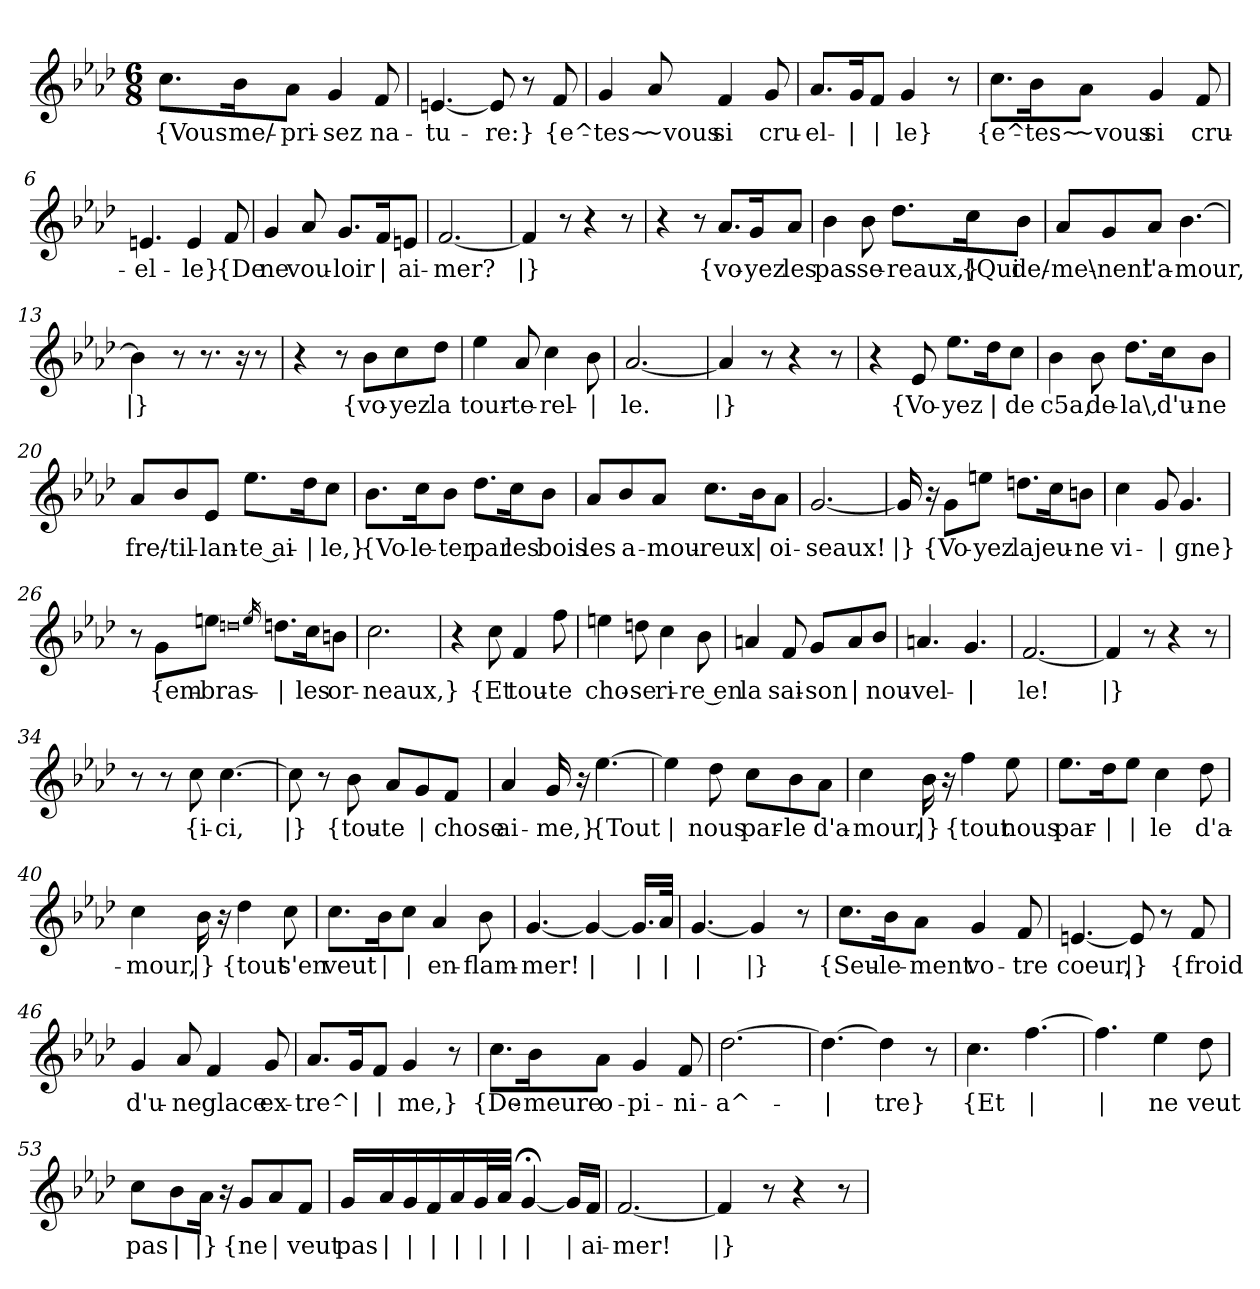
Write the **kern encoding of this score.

**kern	**text
*part1	*part1
*staff1	*staff1
*clefG2	*
*k[b-e-a-d-]	*
*M6/8	*
=1	=1
!	!LO:LY:b
8.cc\L	{Vous
!	!LO:LY:b
16b-\K	me/-
!	!LO:LY:b
8a-\J	-pri-
!	!LO:LY:b
4g/	-sez
!	!LO:LY:b
8f/	na-
=2	=2
!	!LO:LY:b
[4.en/	-tu-
!	!LO:LY:b
8e/]	-re:}
8r	.
!	!LO:LY:b
8f/	{e^-
=3	=3
!	!LO:LY:b
4g/	-tes~
!	!LO:LY:b
8a-/	~vous
!	!LO:LY:b
4f/	si
!	!LO:LY:b
8g/	cru-
=4	=4
!	!LO:LY:b
8.a-/L	-el-
!	!LO:LY:b
16g/K	|
!	!LO:LY:b
8f/J	|
!	!LO:LY:b
4g/	-le}
8r	.
=5	=5
!	!LO:LY:b
8.cc\L	{e^-
!	!LO:LY:b
16b-\K	-tes~
!	!LO:LY:b
8a-\J	~vous
!	!LO:LY:b
4g/	si
!	!LO:LY:b
8f/	cru-
!!LO:LB:g=z
=6	=6
!	!LO:LY:b
4.en/	-el-
!	!LO:LY:b
4e/	-le}
!	!LO:LY:b
8f/	{De
=7	=7
!	!LO:LY:b
4g/	ne
!	!LO:LY:b
8a-/	vou-
!	!LO:LY:b
8.g/L	-loir
!	!LO:LY:b
16f/K	|
!	!LO:LY:b
8en/J	ai-
=8	=8
!	!LO:LY:b
[2.f/	-mer?
=9	=9
!	!LO:LY:b
4f/]	|}
8r	.
4r	.
8r	.
=10	=10
4r	.
8r	.
!	!LO:LY:b
8.a-/L	{vo-
!	!LO:LY:b
16g/K	-yez
!	!LO:LY:b
8a-/J	les
=11	=11
!	!LO:LY:b
4b-\	pas-
!	!LO:LY:b
8b-\	-se-
!	!LO:LY:b
8.dd-\L	-reaux,}
!	!LO:LY:b
16cc\K	{Qui
!	!LO:LY:b
8b-\J	de/-
!!LO:LB:g=z
=12	=12
!	!LO:LY:b
8a-/L	-me\-
!	!LO:LY:b
8g/	-nent
!	!LO:LY:b
8a-/J	l'a-
!	!LO:LY:b
[4.b-\	-mour,
=13	=13
!	!LO:LY:b
4b-\]	|}
8r	.
8.r	.
16r	.
8r	.
=14	=14
4r	.
8r	.
!	!LO:LY:b
8b-\L	{vo-
!	!LO:LY:b
8cc\	-yez
!	!LO:LY:b
8dd-\J	la
=15	=15
!	!LO:LY:b
4ee-\	tour-
!	!LO:LY:b
8a-/	-te-
!	!LO:LY:b
4cc\	-rel-
!	!LO:LY:b
8b-\	|
=16	=16
!	!LO:LY:b
[2.a-/	-le.
=17	=17
!	!LO:LY:b
4a-/]	|}
8r	.
4r	.
8r	.
=18	=18
4r	.
!	!LO:LY:b
8e-/	{Vo-
!	!LO:LY:b
8.ee-\L	-yez
!	!LO:LY:b
16dd-\K	|
!	!LO:LY:b
8cc\J	de
!!LO:LB:g=z
=19	=19
!	!LO:LY:b
4b-\	c5a,
!	!LO:LY:b
8b-\	de-
!	!LO:LY:b
8.dd-\L	-la\,
!	!LO:LY:b
16cc\K	d'u-
!	!LO:LY:b
8b-\J	-ne
=20	=20
!	!LO:LY:b
8a-/L	fre/-
!	!LO:LY:b
8b-/	-til-
!	!LO:LY:b
8e-/J	-lan-
!	!LO:LY:b
8.ee-\L	-te ai-
!	!LO:LY:b
16dd-\K	|
!	!LO:LY:b
8cc\J	-le,}
=21	=21
!	!LO:LY:b
8.b-\L	{Vo-
!	!LO:LY:b
16cc\K	-le-
!	!LO:LY:b
8b-\J	-ter
!	!LO:LY:b
8.dd-\L	par
!	!LO:LY:b
16cc\K	les
!	!LO:LY:b
8b-\J	bois
=22	=22
!	!LO:LY:b
8a-/L	les
!	!LO:LY:b
8b-/	a-
!	!LO:LY:b
8a-/J	-mou-
!	!LO:LY:b
8.cc\L	-reux
!	!LO:LY:b
16b-\K	|
!	!LO:LY:b
8a-\J	oi-
!!LO:LB:g=z
=23	=23
!	!LO:LY:b
[2.g/	-seaux!
=24	=24
!	!LO:LY:b
16g/]	|}
16r	.
!	!LO:LY:b
8g\L	{Vo-
!	!LO:LY:b
8een\J	-yez
!	!LO:LY:b
8.ddn\L	la
!	!LO:LY:b
16cc\K	jeu-
!	!LO:LY:b
8bn\J	-ne
=25	=25
!	!LO:LY:b
4cc\	vi-
!	!LO:LY:b
8g/	|
!	!LO:LY:b
4.g/	-gne}
=26	=26
8r	.
!	!LO:LY:b
8g\L	{em-
!	!LO:LY:b
8een\J	-bras-
0qddn	.
16qee/	.
!	!LO:LY:b
8.dd\L	|
!	!LO:LY:b
16cc\K	les
!	!LO:LY:b
8bn\J	or-
=27	=27
!	!LO:LY:b
2.cc\	-neaux,}
=28	=28
4r	.
!	!LO:LY:b
8cc\	{Et
!	!LO:LY:b
4f/	tou-
!	!LO:LY:b
8ff\	-te
!!LO:LB:g=z
=29	=29
!	!LO:LY:b
4een\	cho-
!	!LO:LY:b
8ddn\	-se
!	!LO:LY:b
4cc\	ri-
!	!LO:LY:b
8b-\	-re en
=30	=30
!	!LO:LY:b
4an/	la
!	!LO:LY:b
8f/	sai-
!	!LO:LY:b
8g/L	-son
!	!LO:LY:b
8a/	|
!	!LO:LY:b
8b-/J	nou-
=31	=31
!	!LO:LY:b
4.an/	-vel-
!	!LO:LY:b
4.g/	|
=32	=32
!	!LO:LY:b
[2.f/	-le!
=33	=33
!	!LO:LY:b
4f/]	|}
8r	.
4r	.
8r	.
=34	=34
8r	.
8r	.
!	!LO:LY:b
8cc\	{i-
!	!LO:LY:b
[4.cc\	-ci,
=35	=35
!	!LO:LY:b
8cc\]	|}
8r	.
!	!LO:LY:b
8b-\	{tou-
!	!LO:LY:b
8a-/L	-te
!	!LO:LY:b
8g/	|
!	!LO:LY:b
8f/J	chose
!!LO:LB:g=z
=36	=36
!	!LO:LY:b
4a-/	ai-
!	!LO:LY:b
16g/	-me,}
16r	.
!	!LO:LY:b
[4.ee-\	{Tout
=37	=37
!	!LO:LY:b
4ee-\]	|
!	!LO:LY:b
8dd-\	nous
!	!LO:LY:b
8cc\L	par-
!	!LO:LY:b
8b-\	-le
!	!LO:LY:b
8a-\J	d'a-
=38	=38
!	!LO:LY:b
4cc\	-mour,
!	!LO:LY:b
16b-\	|}
16r	.
!	!LO:LY:b
4ff\	{tout
!	!LO:LY:b
8ee-\	nous
=39	=39
!	!LO:LY:b
8.ee-\L	par-
!	!LO:LY:b
16dd-\K	|
!	!LO:LY:b
8ee-\J	|
!	!LO:LY:b
4cc\	-le
!	!LO:LY:b
8dd-\	d'a-
=40	=40
!	!LO:LY:b
4cc\	-mour,
!	!LO:LY:b
16b-\	|}
16r	.
!	!LO:LY:b
4dd-\	{tout
!	!LO:LY:b
8cc\	s'en
!!LO:LB:g=z
=41	=41
!	!LO:LY:b
8.cc\L	veut
!	!LO:LY:b
16b-\K	|
!	!LO:LY:b
8cc\J	|
!	!LO:LY:b
4a-/	en-
!	!LO:LY:b
8b-\	-flam-
=42	=42
!	!LO:LY:b
[4.g/	-mer!
!	!LO:LY:b
4g/_	|
!	!LO:LY:b
16.g/LL]	|
!	!LO:LY:b
32a-/JJk	|
=43	=43
!	!LO:LY:b
[4.g/	|
!	!LO:LY:b
4g/]	|}
8r	.
=44	=44
!	!LO:LY:b
8.cc\L	{Seu-
!	!LO:LY:b
16b-\K	-le-
!	!LO:LY:b
8a-\J	-ment
!	!LO:LY:b
4g/	vo-
!	!LO:LY:b
8f/	-tre
=45	=45
!	!LO:LY:b
[4.en/	coeur,
!	!LO:LY:b
8e/]	|}
8r	.
!	!LO:LY:b
8f/	{froid
=46	=46
!	!LO:LY:b
4g/	d'u-
!	!LO:LY:b
8a-/	-ne
!	!LO:LY:b
4f/	glace
!	!LO:LY:b
8g/	ex-
!!LO:LB:g=z
=47	=47
!	!LO:LY:b
8.a-/L	-tre^-
!	!LO:LY:b
16g/K	|
!	!LO:LY:b
8f/J	|
!	!LO:LY:b
4g/	-me,}
8r	.
=48	=48
!	!LO:LY:b
8.cc\L	{De-
!	!LO:LY:b
16b-\K	-meure
!	!LO:LY:b
8a-\J	o-
!	!LO:LY:b
4g/	-pi-
!	!LO:LY:b
8f/	-ni-
=49	=49
!	!LO:LY:b
[2.dd-\	-a^-
=50	=50
!	!LO:LY:b
4.dd-\_	|
!	!LO:LY:b
4dd-\]	-tre}
8r	.
=51	=51
!	!LO:LY:b
4.cc\	{Et
!	!LO:LY:b
[4.ff\	|
=52	=52
!	!LO:LY:b
4.ff\]	|
!	!LO:LY:b
4ee-\	ne
!	!LO:LY:b
8dd-\	veut
=53	=53
!	!LO:LY:b
8cc\L	pas
!	!LO:LY:b
8b-\	|
!	!LO:LY:b
16a-\Jk	|}
16r	.
!	!LO:LY:b
8g/L	{ne
!	!LO:LY:b
8a-/	|
!	!LO:LY:b
8f/J	veut
!!LO:LB:g=z
=54	=54
!	!LO:LY:b
16g/LL	pas
!	!LO:LY:b
16a-/	|
!	!LO:LY:b
16g/	|
!	!LO:LY:b
16f/	|
!	!LO:LY:b
16a-/	|
!	!LO:LY:b
32g/L	|
!	!LO:LY:b
32a-/JJJ	|
!	!LO:LY:b
[4g;</	|
!	!LO:LY:b
16g/LL]	|
!	!LO:LY:b
16f/JJ	ai-
=55	=55
!	!LO:LY:b
[2.f/	-mer!
=56	=56
!	!LO:LY:b
4f/]	|}
8r	.
4r	.
8r	.
=	=
*-	*-
